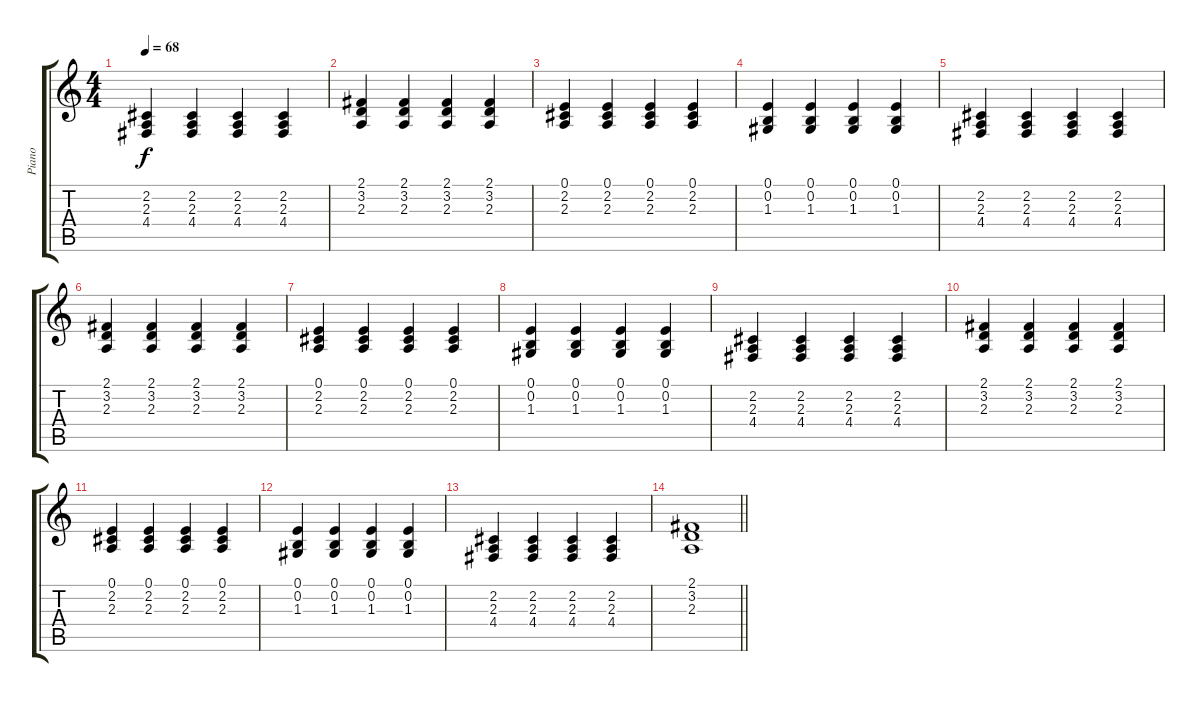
\track ("Piano" "Piano") {instrument brightacousticpiano}
\staff {score tabs}
\tuning (E4 B3 G3 D3 A2 E2) {hide}
\ts (4 4)
\tempo 68
\clef g2
\ks c
(2.2 2.3 4.4).4{dy f} (2.2 2.3 4.4).4 (2.2 2.3 4.4).4 (2.2 2.3 4.4).4 |
(2.1 3.2 2.3).4 (2.1 3.2 2.3).4 (2.1 3.2 2.3).4 (2.1 3.2 2.3).4 |
(0.1 2.2 2.3).4 (0.1 2.2 2.3).4 (0.1 2.2 2.3).4 (0.1 2.2 2.3).4 |
(0.1 0.2 1.3).4 (0.1 0.2 1.3).4 (0.1 0.2 1.3).4 (0.1 0.2 1.3).4 |
(2.2 2.3 4.4).4 (2.2 2.3 4.4).4 (2.2 2.3 4.4).4 (2.2 2.3 4.4).4 |
(2.1 3.2 2.3).4 (2.1 3.2 2.3).4 (2.1 3.2 2.3).4 (2.1 3.2 2.3).4 |
(0.1 2.2 2.3).4 (0.1 2.2 2.3).4 (0.1 2.2 2.3).4 (0.1 2.2 2.3).4 |
(0.1 0.2 1.3).4 (0.1 0.2 1.3).4 (0.1 0.2 1.3).4 (0.1 0.2 1.3).4 |
(2.2 2.3 4.4).4 (2.2 2.3 4.4).4 (2.2 2.3 4.4).4 (2.2 2.3 4.4).4 |
(2.1 3.2 2.3).4 (2.1 3.2 2.3).4 (2.1 3.2 2.3).4 (2.1 3.2 2.3).4 |
(0.1 2.2 2.3).4 (0.1 2.2 2.3).4 (0.1 2.2 2.3).4 (0.1 2.2 2.3).4 |
(0.1 0.2 1.3).4 (0.1 0.2 1.3).4 (0.1 0.2 1.3).4 (0.1 0.2 1.3).4 |
(2.2 2.3 4.4).4 (2.2 2.3 4.4).4 (2.2 2.3 4.4).4 (2.2 2.3 4.4).4 |
\barLineRight lightlight
(2.1 3.2 2.3).1
